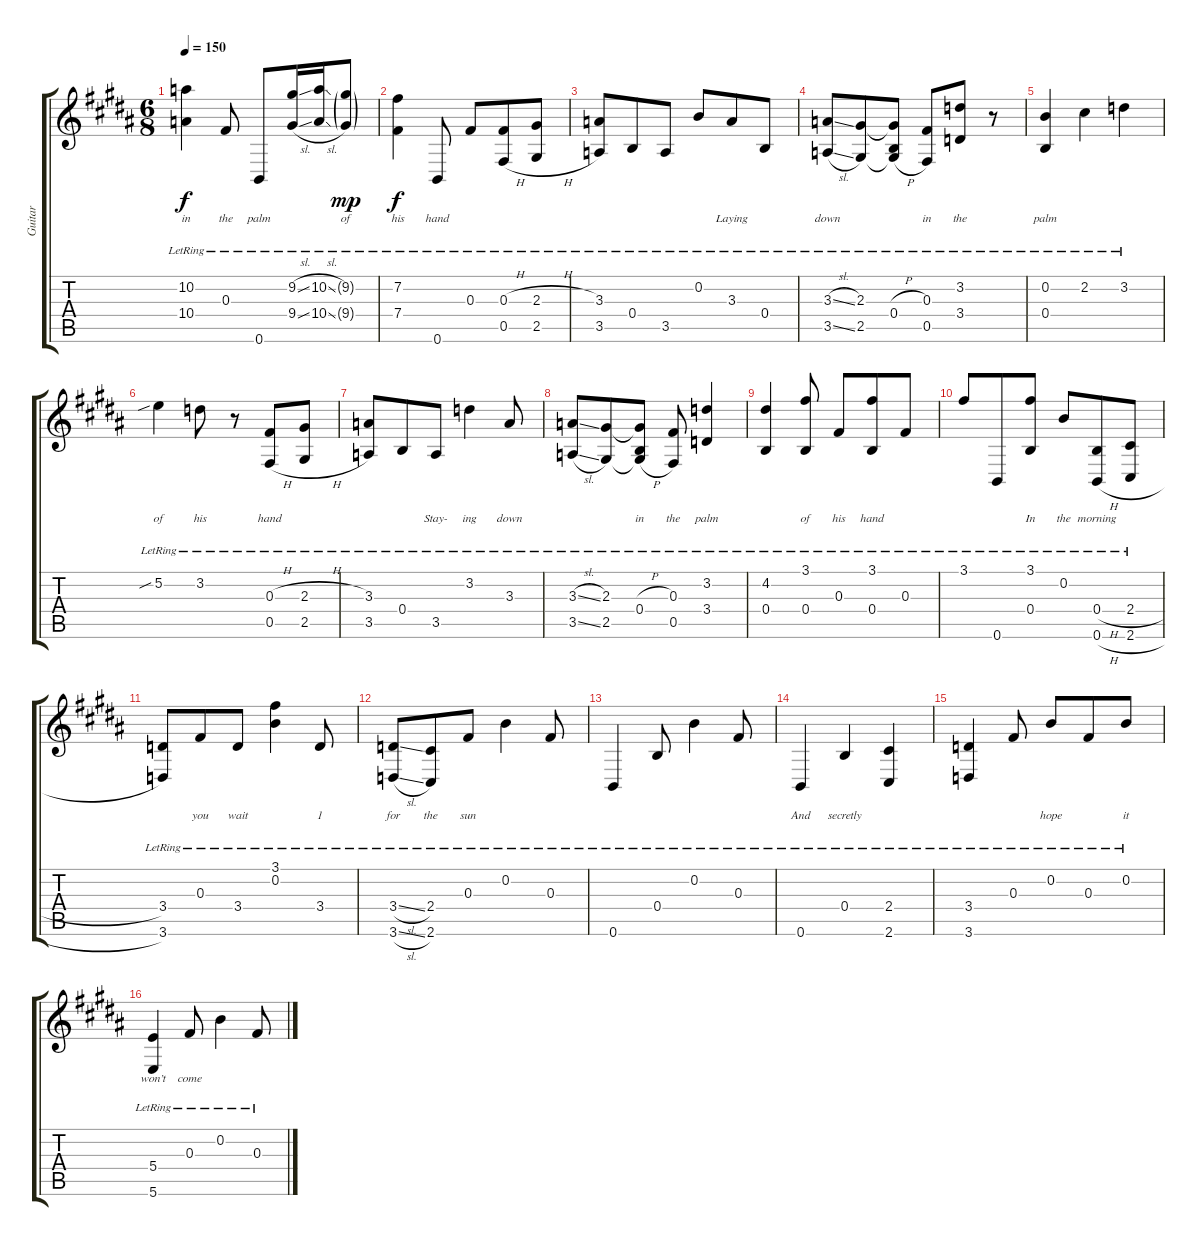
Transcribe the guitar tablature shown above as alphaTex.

\track ("Guitar" "Guitar") {instrument acousticguitarsteel}
\staff {score tabs}
\tuning (Eb4 B3 Gb3 B2 Gb2 B1) {hide}
\ts (6 8)
\tempo 150
\clef g2
\ks b
(10.2{lr} 10.4{lr}).4{lyrics (0 "in") lyrics (1 "") lyrics (2 "") lyrics (3 "") lyrics (4 "") dy f} 0.3{lr}.8{lyrics (0 "the") lyrics (1 "") lyrics (2 "") lyrics (3 "") lyrics (4 "")} 0.6{lr}.8{lyrics (0 "palm") lyrics (1 "") lyrics (2 "") lyrics (3 "") lyrics (4 "")} (9.2{sl lr} 9.4{sl lr}).16{lyrics (0 "") lyrics (1 "") lyrics (2 "") lyrics (3 "") lyrics (4 "")} (10.2{sl lr} 10.4{sl lr}).16{lyrics (0 "") lyrics (1 "") lyrics (2 "") lyrics (3 "") lyrics (4 "")} (9.2{g lr} 9.4{g lr}).8{lyrics (0 "of") lyrics (1 "") lyrics (2 "") lyrics (3 "") lyrics (4 "") dy mp} |
(7.2{lr} 7.4{lr}).4{lyrics (0 "his") lyrics (1 "") lyrics (2 "") lyrics (3 "") lyrics (4 "") dy f} 0.6{lr}.8{lyrics (0 "hand") lyrics (1 "") lyrics (2 "") lyrics (3 "") lyrics (4 "")} 0.3{lr}.8{lyrics (0 "") lyrics (1 "") lyrics (2 "") lyrics (3 "") lyrics (4 "")} (0.3{h lr} 0.5{h lr}).8{lyrics (0 "") lyrics (1 "") lyrics (2 "") lyrics (3 "") lyrics (4 "")} (2.3{h lr} 2.5{h lr}).8{lyrics (0 "") lyrics (1 "") lyrics (2 "") lyrics (3 "") lyrics (4 "")} |
(3.3{lr} 3.5{lr}).8{lyrics (0 "") lyrics (1 "") lyrics (2 "") lyrics (3 "") lyrics (4 "")} 0.4{lr}.8{lyrics (0 "") lyrics (1 "") lyrics (2 "") lyrics (3 "") lyrics (4 "")} 3.5{lr}.8{lyrics (0 "") lyrics (1 "") lyrics (2 "") lyrics (3 "") lyrics (4 "")} 0.2{lr}.8{lyrics (0 "") lyrics (1 "") lyrics (2 "") lyrics (3 "") lyrics (4 "")} 3.3{lr}.8{lyrics (0 "Laying") lyrics (1 "") lyrics (2 "") lyrics (3 "") lyrics (4 "")} 0.4{lr}.8{lyrics (0 "") lyrics (1 "") lyrics (2 "") lyrics (3 "") lyrics (4 "")} |
(3.3{sl lr} 3.5{sl lr}).8{lyrics (0 "down") lyrics (1 "") lyrics (2 "") lyrics (3 "") lyrics (4 "")} (2.3{lr} 2.5{lr}).8{lyrics (0 "") lyrics (1 "") lyrics (2 "") lyrics (3 "") lyrics (4 "")} (2.3{h t} 0.4{lr} 2.5{h t}).8{lyrics (0 "") lyrics (1 "") lyrics (2 "") lyrics (3 "") lyrics (4 "")} (0.3{lr} 0.5{lr}).8{lyrics (0 "in") lyrics (1 "") lyrics (2 "") lyrics (3 "") lyrics (4 "")} (3.2{lr} 3.4{lr}).8{lyrics (0 "the") lyrics (1 "") lyrics (2 "") lyrics (3 "") lyrics (4 "")} r.8 |
(0.2{lr} 0.4{lr}).4{lyrics (0 "palm") lyrics (1 "") lyrics (2 "") lyrics (3 "") lyrics (4 "")} 2.2{lr}.4{lyrics (0 "") lyrics (1 "") lyrics (2 "") lyrics (3 "") lyrics (4 "")} 3.2{lr}.4{lyrics (0 "") lyrics (1 "") lyrics (2 "") lyrics (3 "") lyrics (4 "")} |
5.2{sib lr}.4{lyrics (0 "of") lyrics (1 "") lyrics (2 "") lyrics (3 "") lyrics (4 "")} 3.2{lr}.8{lyrics (0 "his") lyrics (1 "") lyrics (2 "") lyrics (3 "") lyrics (4 "")} r.8 (0.3{h lr} 0.5{h lr}).8{lyrics (0 "hand") lyrics (1 "") lyrics (2 "") lyrics (3 "") lyrics (4 "")} (2.3{h lr} 2.5{h lr}).8{lyrics (0 "") lyrics (1 "") lyrics (2 "") lyrics (3 "") lyrics (4 "")} |
(3.3{lr} 3.5{lr}).8{lyrics (0 "") lyrics (1 "") lyrics (2 "") lyrics (3 "") lyrics (4 "")} 0.4{lr}.8{lyrics (0 "") lyrics (1 "") lyrics (2 "") lyrics (3 "") lyrics (4 "")} 3.5{lr}.8{lyrics (0 "Stay-") lyrics (1 "") lyrics (2 "") lyrics (3 "") lyrics (4 "")} 3.2{lr}.4{lyrics (0 "ing") lyrics (1 "") lyrics (2 "") lyrics (3 "") lyrics (4 "")} 3.3{lr}.8{lyrics (0 "down") lyrics (1 "") lyrics (2 "") lyrics (3 "") lyrics (4 "")} |
(3.3{sl lr} 3.5{sl lr}).8{lyrics (0 "") lyrics (1 "") lyrics (2 "") lyrics (3 "") lyrics (4 "")} (2.3{lr} 2.5{lr}).8{lyrics (0 "") lyrics (1 "") lyrics (2 "") lyrics (3 "") lyrics (4 "")} (2.3{h t} 0.4{lr} 2.5{h t}).8{lyrics (0 "in") lyrics (1 "") lyrics (2 "") lyrics (3 "") lyrics (4 "")} (0.3{lr} 0.5{lr}).8{lyrics (0 "the") lyrics (1 "") lyrics (2 "") lyrics (3 "") lyrics (4 "")} (3.2{lr} 3.4{lr}).4{lyrics (0 "palm") lyrics (1 "") lyrics (2 "") lyrics (3 "") lyrics (4 "")} |
(4.2{lr} 0.4{lr}).4{lyrics (0 "") lyrics (1 "") lyrics (2 "") lyrics (3 "") lyrics (4 "")} (3.1{lr} 0.4{lr}).8{lyrics (0 "of") lyrics (1 "") lyrics (2 "") lyrics (3 "") lyrics (4 "")} 0.3{lr}.8{lyrics (0 "his") lyrics (1 "") lyrics (2 "") lyrics (3 "") lyrics (4 "")} (3.1{lr} 0.4{lr}).8{lyrics (0 "hand") lyrics (1 "") lyrics (2 "") lyrics (3 "") lyrics (4 "")} 0.3{lr}.8{lyrics (0 "") lyrics (1 "") lyrics (2 "") lyrics (3 "") lyrics (4 "")} |
3.1{lr}.8{lyrics (0 "") lyrics (1 "") lyrics (2 "") lyrics (3 "") lyrics (4 "")} 0.6{lr}.8{lyrics (0 "") lyrics (1 "") lyrics (2 "") lyrics (3 "") lyrics (4 "")} (3.1{lr} 0.4{lr}).8{lyrics (0 "In") lyrics (1 "") lyrics (2 "") lyrics (3 "") lyrics (4 "")} 0.2{lr}.8{lyrics (0 "the") lyrics (1 "") lyrics (2 "") lyrics (3 "") lyrics (4 "")} (0.4{h lr} 0.6{h lr}).8{lyrics (0 "morning") lyrics (1 "") lyrics (2 "") lyrics (3 "") lyrics (4 "")} (2.4{h lr} 2.6{h lr}).8{lyrics (0 "") lyrics (1 "") lyrics (2 "") lyrics (3 "") lyrics (4 "")} |
(3.4{lr} 3.6{lr}).8{lyrics (0 "") lyrics (1 "") lyrics (2 "") lyrics (3 "") lyrics (4 "")} 0.3{lr}.8{lyrics (0 "you") lyrics (1 "") lyrics (2 "") lyrics (3 "") lyrics (4 "")} 3.4{lr}.8{lyrics (0 "wait") lyrics (1 "") lyrics (2 "") lyrics (3 "") lyrics (4 "")} (3.1{lr} 0.2{lr}).4{lyrics (0 "") lyrics (1 "") lyrics (2 "") lyrics (3 "") lyrics (4 "")} 3.4{lr}.8{lyrics (0 "1") lyrics (1 "") lyrics (2 "") lyrics (3 "") lyrics (4 "")} |
(3.4{sl lr} 3.6{sl lr}).8{lyrics (0 "for") lyrics (1 "") lyrics (2 "") lyrics (3 "") lyrics (4 "")} (2.4{lr} 2.6{lr}).8{lyrics (0 "the") lyrics (1 "") lyrics (2 "") lyrics (3 "") lyrics (4 "")} 0.3{lr}.8{lyrics (0 "sun") lyrics (1 "") lyrics (2 "") lyrics (3 "") lyrics (4 "")} 0.2{lr}.4{lyrics (0 "") lyrics (1 "") lyrics (2 "") lyrics (3 "") lyrics (4 "")} 0.3{lr}.8{lyrics (0 "") lyrics (1 "") lyrics (2 "") lyrics (3 "") lyrics (4 "")} |
0.6{lr}.4{lyrics (0 "") lyrics (1 "") lyrics (2 "") lyrics (3 "") lyrics (4 "")} 0.4{lr}.8{lyrics (0 "") lyrics (1 "") lyrics (2 "") lyrics (3 "") lyrics (4 "")} 0.2{lr}.4{lyrics (0 "") lyrics (1 "") lyrics (2 "") lyrics (3 "") lyrics (4 "")} 0.3{lr}.8{lyrics (0 "") lyrics (1 "") lyrics (2 "") lyrics (3 "") lyrics (4 "")} |
0.6{lr}.4{lyrics (0 "And") lyrics (1 "") lyrics (2 "") lyrics (3 "") lyrics (4 "")} 0.4{lr}.4{lyrics (0 "secretly") lyrics (1 "") lyrics (2 "") lyrics (3 "") lyrics (4 "")} (2.4{lr} 2.6{lr}).4{lyrics (0 "") lyrics (1 "") lyrics (2 "") lyrics (3 "") lyrics (4 "")} |
(3.4{lr} 3.6{lr}).4{lyrics (0 "") lyrics (1 "") lyrics (2 "") lyrics (3 "") lyrics (4 "")} 0.3{lr}.8{lyrics (0 "") lyrics (1 "") lyrics (2 "") lyrics (3 "") lyrics (4 "")} 0.2{lr}.8{lyrics (0 "hope") lyrics (1 "") lyrics (2 "") lyrics (3 "") lyrics (4 "")} 0.3{lr}.8{lyrics (0 "") lyrics (1 "") lyrics (2 "") lyrics (3 "") lyrics (4 "")} 0.2{lr}.8{lyrics (0 "it") lyrics (1 "") lyrics (2 "") lyrics (3 "") lyrics (4 "")} |
(5.4{lr} 5.6{lr}).4{lyrics (0 "won’t") lyrics (1 "") lyrics (2 "") lyrics (3 "") lyrics (4 "")} 0.3{lr}.8{lyrics (0 "come") lyrics (1 "") lyrics (2 "") lyrics (3 "") lyrics (4 "")} 0.2{lr}.4{lyrics (0 "") lyrics (1 "") lyrics (2 "") lyrics (3 "") lyrics (4 "")} 0.3{lr}.8{lyrics (0 "") lyrics (1 "") lyrics (2 "") lyrics (3 "") lyrics (4 "")}
